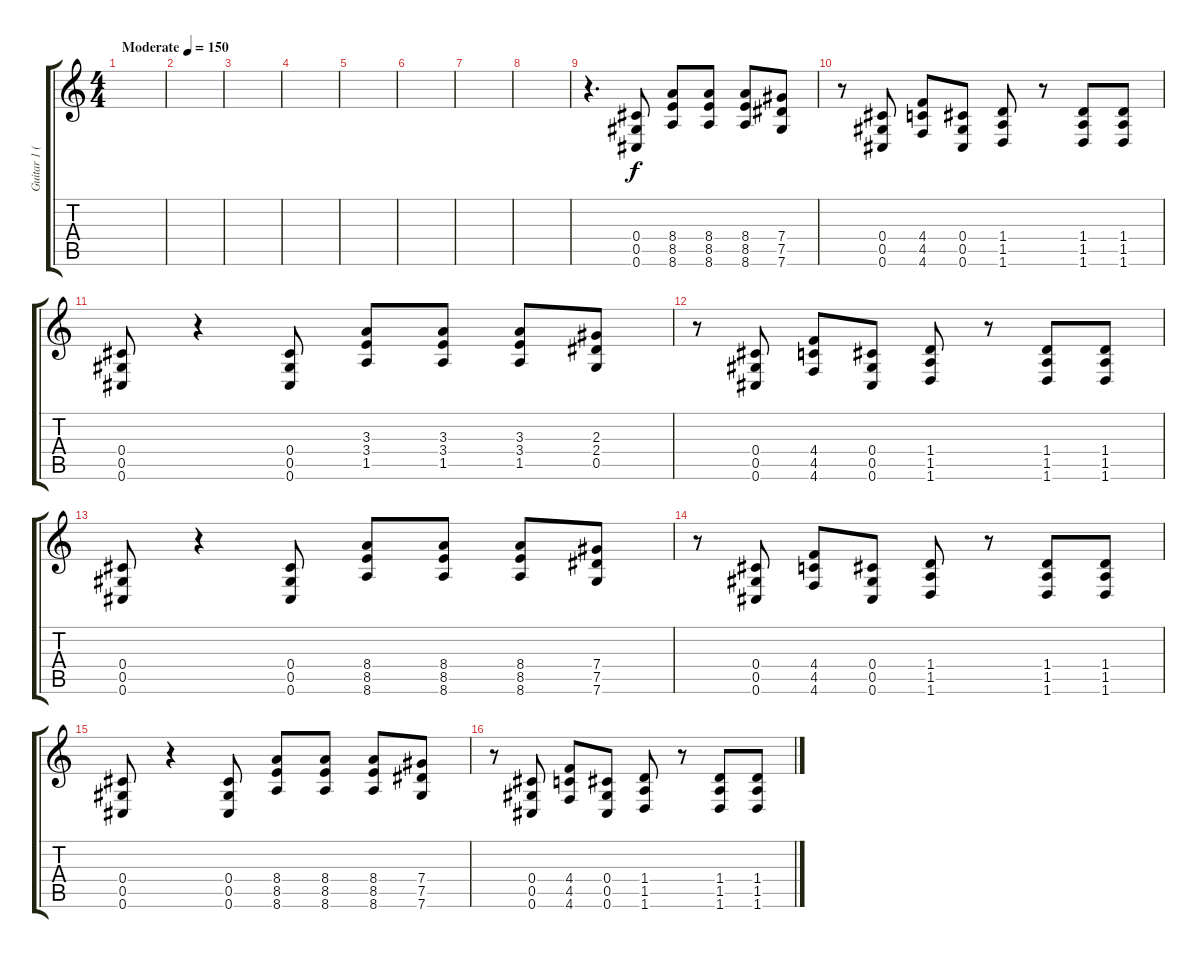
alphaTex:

\track ("Guitar 1 (Brad)" "Guitar 1 (") {instrument distortionguitar}
\staff {score tabs}
\tuning (Eb4 Bb3 Gb3 Db3 Ab2 Db2) {hide}
\ts (4 4)
\tempo (150 "Moderate")
\clef g2
\ks c
|
|
|
|
|
|
|
|
r.4{d} (0.4 0.5 0.6).8 (8.4 8.5 8.6).8 (8.4 8.5 8.6).8 (8.4 8.5 8.6).8 (7.4 7.5 7.6).8 |
r.8 (0.4 0.5 0.6).8 (4.4 4.5 4.6).8 (0.4 0.5 0.6).8 (1.4 1.5 1.6).8 r.8 (1.4 1.5 1.6).8 (1.4 1.5 1.6).8 |
(0.4 0.5 0.6).8 r.4 (0.4 0.5 0.6).8 (3.3 3.4 1.5).8 (3.3 3.4 1.5).8 (3.3 3.4 1.5).8 (2.3 2.4 0.5).8 |
r.8 (0.4 0.5 0.6).8 (4.4 4.5 4.6).8 (0.4 0.5 0.6).8 (1.4 1.5 1.6).8 r.8 (1.4 1.5 1.6).8 (1.4 1.5 1.6).8 |
(0.4 0.5 0.6).8 r.4 (0.4 0.5 0.6).8 (8.4 8.5 8.6).8 (8.4 8.5 8.6).8 (8.4 8.5 8.6).8 (7.4 7.5 7.6).8 |
r.8 (0.4 0.5 0.6).8 (4.4 4.5 4.6).8 (0.4 0.5 0.6).8 (1.4 1.5 1.6).8 r.8 (1.4 1.5 1.6).8 (1.4 1.5 1.6).8 |
(0.4 0.5 0.6).8 r.4 (0.4 0.5 0.6).8 (8.4 8.5 8.6).8 (8.4 8.5 8.6).8 (8.4 8.5 8.6).8 (7.4 7.5 7.6).8 |
r.8 (0.4 0.5 0.6).8 (4.4 4.5 4.6).8 (0.4 0.5 0.6).8 (1.4 1.5 1.6).8 r.8 (1.4 1.5 1.6).8 (1.4 1.5 1.6).8
